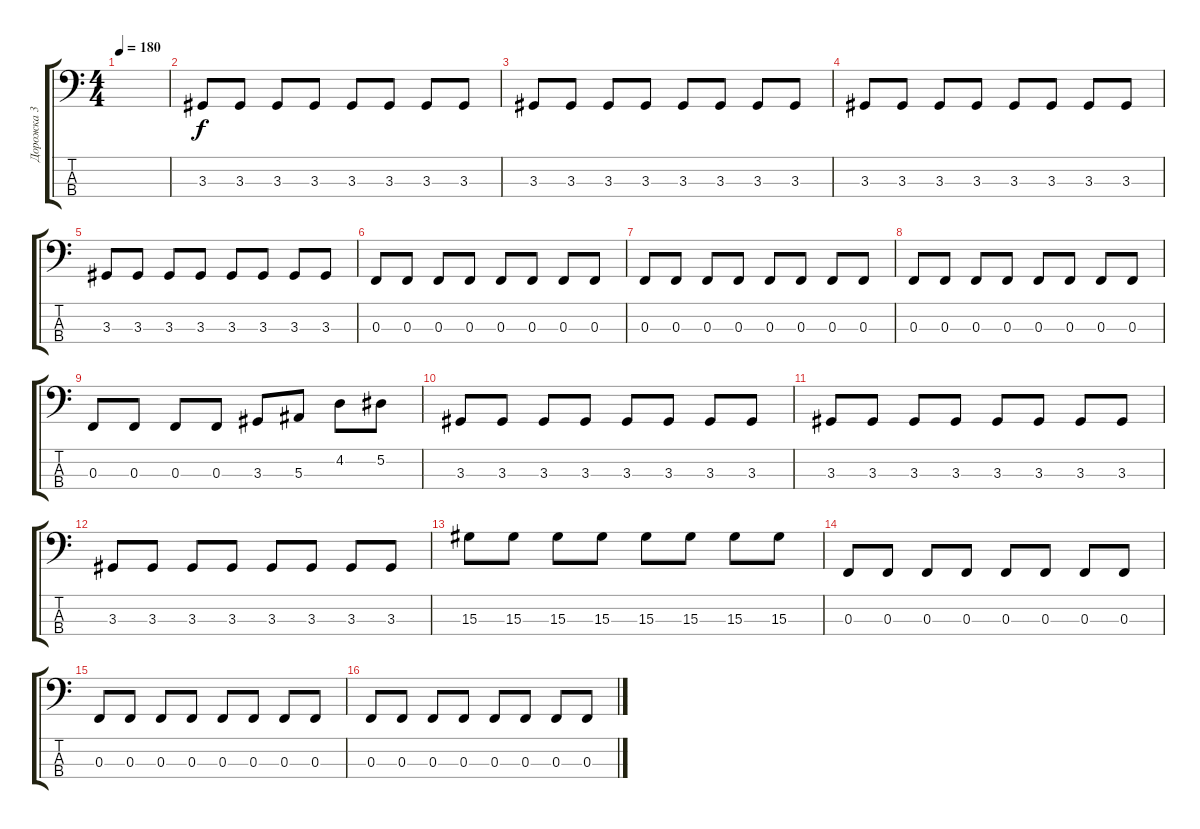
\track ("Дорожка 3" "Дорожка 3") {instrument electricbasspick}
\staff {score tabs}
\tuning (Eb2 Bb1 F1 C1) {hide}
\ts (4 4)
\tempo 180
\clef f4
\ks c
|
3.3.8 3.3.8 3.3.8 3.3.8 3.3.8 3.3.8 3.3.8 3.3.8 |
3.3.8 3.3.8 3.3.8 3.3.8 3.3.8 3.3.8 3.3.8 3.3.8 |
3.3.8 3.3.8 3.3.8 3.3.8 3.3.8 3.3.8 3.3.8 3.3.8 |
3.3.8 3.3.8 3.3.8 3.3.8 3.3.8 3.3.8 3.3.8 3.3.8 |
0.3.8 0.3.8 0.3.8 0.3.8 0.3.8 0.3.8 0.3.8 0.3.8 |
0.3.8 0.3.8 0.3.8 0.3.8 0.3.8 0.3.8 0.3.8 0.3.8 |
0.3.8 0.3.8 0.3.8 0.3.8 0.3.8 0.3.8 0.3.8 0.3.8 |
0.3.8 0.3.8 0.3.8 0.3.8 3.3.8 5.3.8 4.2.8 5.2.8 |
3.3.8 3.3.8 3.3.8 3.3.8 3.3.8 3.3.8 3.3.8 3.3.8 |
3.3.8 3.3.8 3.3.8 3.3.8 3.3.8 3.3.8 3.3.8 3.3.8 |
3.3.8 3.3.8 3.3.8 3.3.8 3.3.8 3.3.8 3.3.8 3.3.8 |
15.3.8 15.3.8 15.3.8 15.3.8 15.3.8 15.3.8 15.3.8 15.3.8 |
0.3.8 0.3.8 0.3.8 0.3.8 0.3.8 0.3.8 0.3.8 0.3.8 |
0.3.8 0.3.8 0.3.8 0.3.8 0.3.8 0.3.8 0.3.8 0.3.8 |
0.3.8 0.3.8 0.3.8 0.3.8 0.3.8 0.3.8 0.3.8 0.3.8
